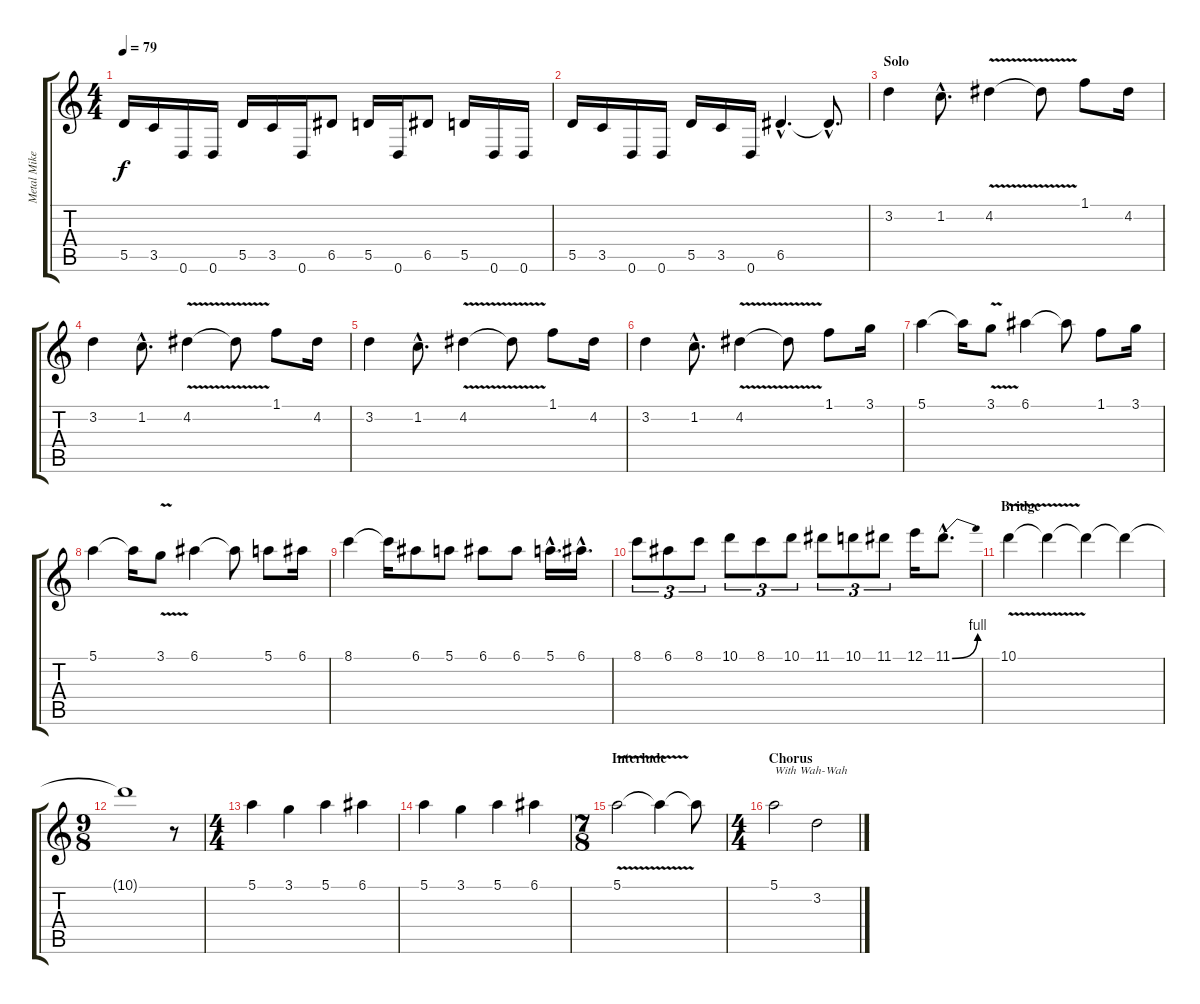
\track ("Metal Mike" "Metal Mike") {instrument distortionguitar}
\staff {score tabs}
\tuning (E4 B3 G3 D3 A2 D2) {hide}
\ts (4 4)
\tempo 79
\clef g2
\ks c
5.5.16{dy f volume 12} 3.5.16 0.6.16 0.6.16 5.5.16 3.5.16 0.6.16 6.5.8 5.5.16 0.6.16 6.5.8 5.5.16 0.6.16 0.6.16 |
5.5.16 3.5.16 0.6.16 0.6.16 5.5.16 3.5.16 0.6.16 6.5{hac}.4{d} 6.5{hac t}.8{d} |
\section ("" "Solo")
3.2.4{volume 14} 1.2{hac}.8{d} 4.2{v}.4 4.2{t}.8 1.1.8 4.2.16 |
3.2.4 1.2{hac}.8{d} 4.2{v}.4 4.2{t}.8 1.1.8 4.2.16 |
3.2.4 1.2{hac}.8{d} 4.2{v}.4 4.2{t}.8 1.1.8 4.2.16 |
3.2.4 1.2{hac}.8{d} 4.2{v}.4 4.2{t}.8 1.1.8 3.1.16 |
5.1.4 5.1{t}.16 3.1{v}.8 6.1.4 6.1{t}.8 1.1.8 3.1.16 |
5.1.4 5.1{t}.16 3.1{v}.8 6.1.4 6.1{t}.8 5.1.8 6.1.16 |
8.1.4 8.1{t}.16 6.1.8 5.1.8 6.1.8 6.1.8 5.1{hac}.16{d} 6.1{hac}.16{d} |
8.1.8{tu (3 2)} 6.1.8{tu (3 2)} 8.1.8{tu (3 2)} 10.1.8{tu (3 2)} 8.1.8{tu (3 2)} 10.1.8{tu (3 2)} 11.1.8{tu (3 2)} 10.1.8{tu (3 2)} 11.1.8{tu (3 2)} 12.1.16 11.1{be (bend 0 0 60 4) hac}.8{d} |
\section ("" "Bridge")
10.1{v}.4 10.1{t}.4{volume 0} 10.1{t}.4 10.1{t}.4 |
\ts (9 8)
10.1{t}.1 r.8 |
\ts (4 4)
5.1.4{volume 15} 3.1.4 5.1.4 6.1.4 |
5.1.4 3.1.4 5.1.4 6.1.4 |
\ts (7 8)
\section ("" "Interlude")
5.1{v}.2 5.1{t}.4 5.1{t}.8 |
\ts (4 4)
\section ("" "Chorus")
5.1.2{txt "With Wah-Wah" volume 13 balance 8} 3.2.2
